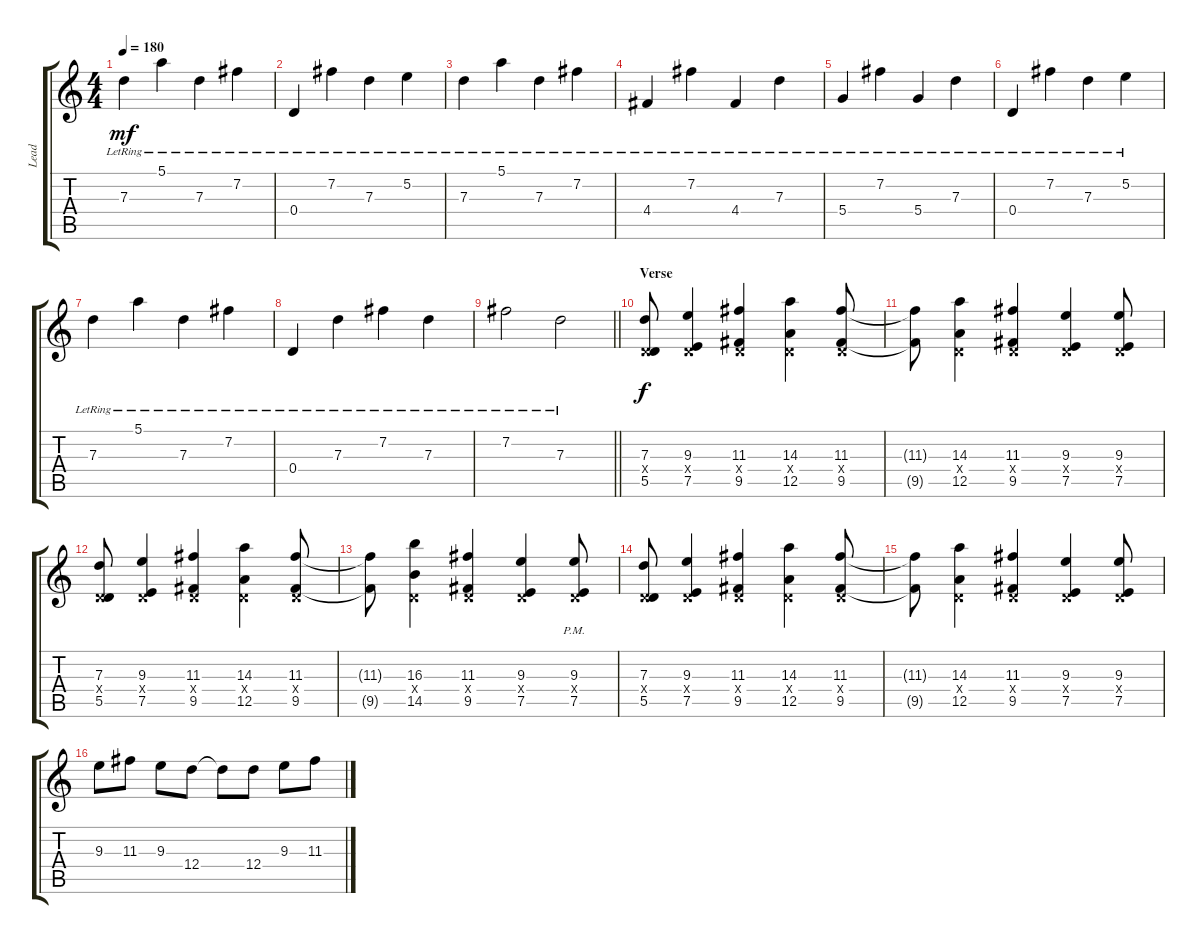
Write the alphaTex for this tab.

\track ("Lead" "Lead") {instrument distortionguitar}
\staff {score tabs}
\tuning (E4 B3 G3 D3 A2 D2) {hide}
\ts (4 4)
\tempo 180
\clef g2
\ks c
7.3{lr}.4{dy mf} 5.1{lr}.4 7.3{lr}.4 7.2{lr}.4 |
0.4{lr}.4 7.2{lr}.4 7.3{lr}.4 5.2{lr}.4 |
7.3{lr}.4 5.1{lr}.4 7.3{lr}.4 7.2{lr}.4 |
4.4{lr}.4 7.2{lr}.4 4.4{lr}.4 7.3{lr}.4 |
5.4{lr}.4 7.2{lr}.4 5.4{lr}.4 7.3{lr}.4 |
0.4{lr}.4 7.2{lr}.4 7.3{lr}.4 5.2{lr}.4 |
7.3{lr}.4 5.1{lr}.4 7.3{lr}.4 7.2{lr}.4 |
0.4{lr}.4 7.3{lr}.4 7.2{lr}.4 7.3{lr}.4 |
\barLineRight lightlight
7.2{lr}.2 7.3{lr}.2 |
\section ("" "Verse")
(7.3 0.4{x} 5.5).8{dy f} (9.3 0.4{x} 7.5).4 (11.3 0.4{x} 9.5).4 (14.3 0.4{x} 12.5).4 (11.3 0.4{x} 9.5).8 |
(11.3{t} 9.5{t}).8 (14.3 0.4{x} 12.5).4 (11.3 0.4{x} 9.5).4 (9.3 0.4{x} 7.5).4 (9.3 0.4{x} 7.5).8 |
(7.3 0.4{x} 5.5).8 (9.3 0.4{x} 7.5).4 (11.3 0.4{x} 9.5).4 (14.3 0.4{x} 12.5).4 (11.3 0.4{x} 9.5).8 |
(11.3{t} 9.5{t}).8 (16.3 0.4{x} 14.5).4 (11.3 0.4{x} 9.5).4 (9.3 0.4{x} 7.5).4 (9.3{pm} 0.4{x} 7.5{pm}).8 |
(7.3 0.4{x} 5.5).8 (9.3 0.4{x} 7.5).4 (11.3 0.4{x} 9.5).4 (14.3 0.4{x} 12.5).4 (11.3 0.4{x} 9.5).8 |
(11.3{t} 9.5{t}).8 (14.3 0.4{x} 12.5).4 (11.3 0.4{x} 9.5).4 (9.3 0.4{x} 7.5).4 (9.3 0.4{x} 7.5).8 |
9.3.8 11.3.8 9.3.8 12.4.8 12.4{t}.8 12.4.8 9.3.8 11.3.8
